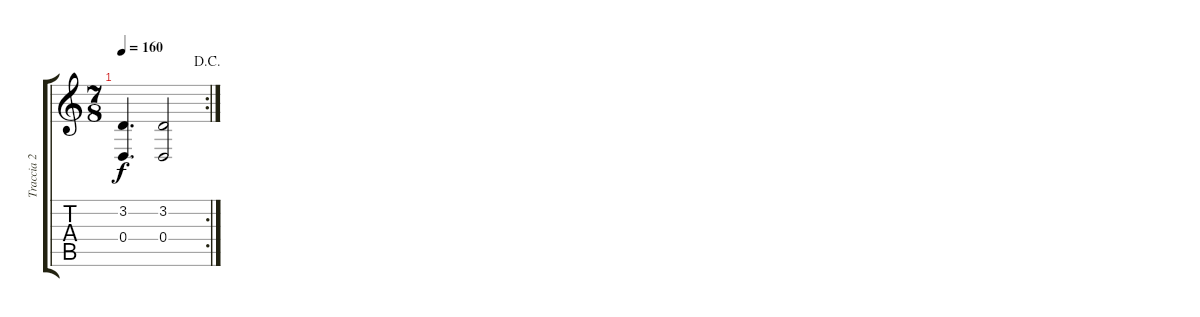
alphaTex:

\track ("Traccia 2" "Traccia 2") {instrument clarinet}
\staff {score tabs}
\tuning (E4 B3 G3 D3 A2 E2) {hide}
\rc 2
\ts (7 8)
\jump dacapo
\tempo 160
\clef g2
\ks c
(3.2 0.4).4{d dy f} (3.2 0.4).2
